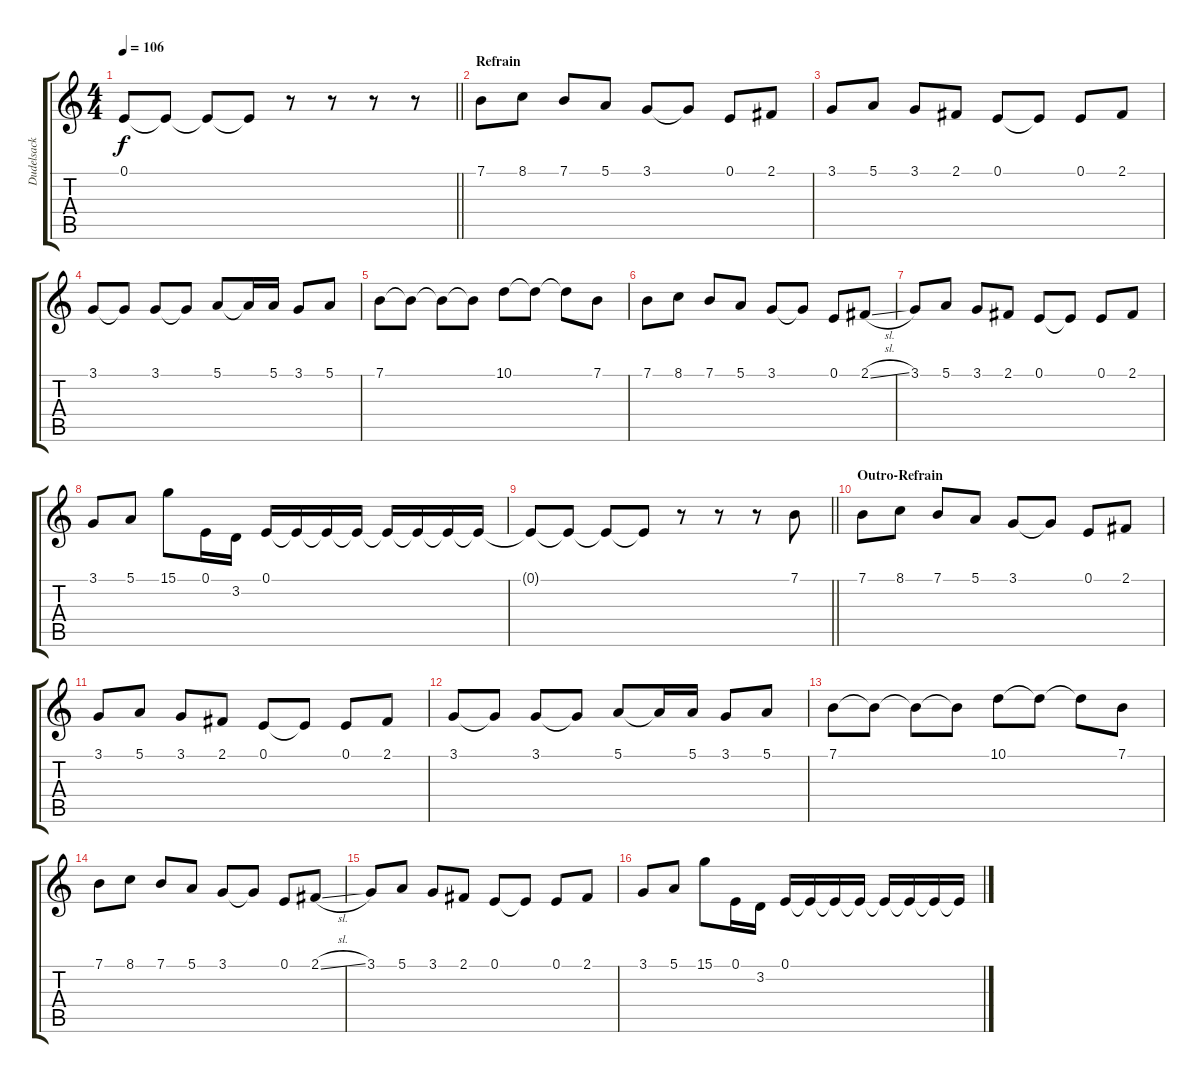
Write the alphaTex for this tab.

\track ("Dudelsack II" "Dudelsack ") {instrument bagpipe}
\staff {score tabs}
\tuning (E4 B3 G3 D3 A2 E2) {hide}
\ts (4 4)
\tempo 106
\clef g2
\barLineRight lightlight
\ks c
0.1{t}.8{dy f} 0.1{t}.8 0.1{t}.8 0.1{t}.8 r.8 r.8 r.8 r.8 |
\section ("" "Refrain")
7.1.8 8.1.8 7.1.8 5.1.8 3.1.8 3.1{t}.8 0.1.8 2.1.8 |
3.1.8 5.1.8 3.1.8 2.1.8 0.1.8 0.1{t}.8 0.1.8 2.1.8 |
3.1.8 3.1{t}.8 3.1.8 3.1{t}.8 5.1.8 5.1{t}.16 5.1.16 3.1.8 5.1.8 |
7.1.8 7.1{t}.8 7.1{t}.8 7.1{t}.8 10.1.8 10.1{t}.8 10.1{t}.8 7.1.8 |
7.1.8 8.1.8 7.1.8 5.1.8 3.1.8 3.1{t}.8 0.1.8 2.1{sl}.8 |
3.1.8 5.1.8 3.1.8 2.1.8 0.1.8 0.1{t}.8 0.1.8 2.1.8 |
3.1.8 5.1.8 15.1.8 0.1.16 3.2.16 0.1.16 0.1{t}.16 0.1{t}.16 0.1{t}.16 0.1{t}.16 0.1{t}.16 0.1{t}.16 0.1{t}.16 |
\barLineRight lightlight
0.1{t}.8 0.1{t}.8 0.1{t}.8 0.1{t}.8 r.8 r.8 r.8 7.1.8 |
\section ("" "Outro-Refrain")
7.1.8 8.1.8 7.1.8 5.1.8 3.1.8 3.1{t}.8 0.1.8 2.1.8 |
3.1.8 5.1.8 3.1.8 2.1.8 0.1.8 0.1{t}.8 0.1.8 2.1.8 |
3.1.8 3.1{t}.8 3.1.8 3.1{t}.8 5.1.8 5.1{t}.16 5.1.16 3.1.8 5.1.8 |
7.1.8 7.1{t}.8 7.1{t}.8 7.1{t}.8 10.1.8 10.1{t}.8 10.1{t}.8 7.1.8 |
7.1.8 8.1.8 7.1.8 5.1.8 3.1.8 3.1{t}.8 0.1.8 2.1{sl}.8 |
3.1.8 5.1.8 3.1.8 2.1.8 0.1.8 0.1{t}.8 0.1.8 2.1.8 |
3.1.8 5.1.8 15.1.8 0.1.16 3.2.16 0.1.16 0.1{t}.16 0.1{t}.16 0.1{t}.16 0.1{t}.16 0.1{t}.16 0.1{t}.16 0.1{t}.16
